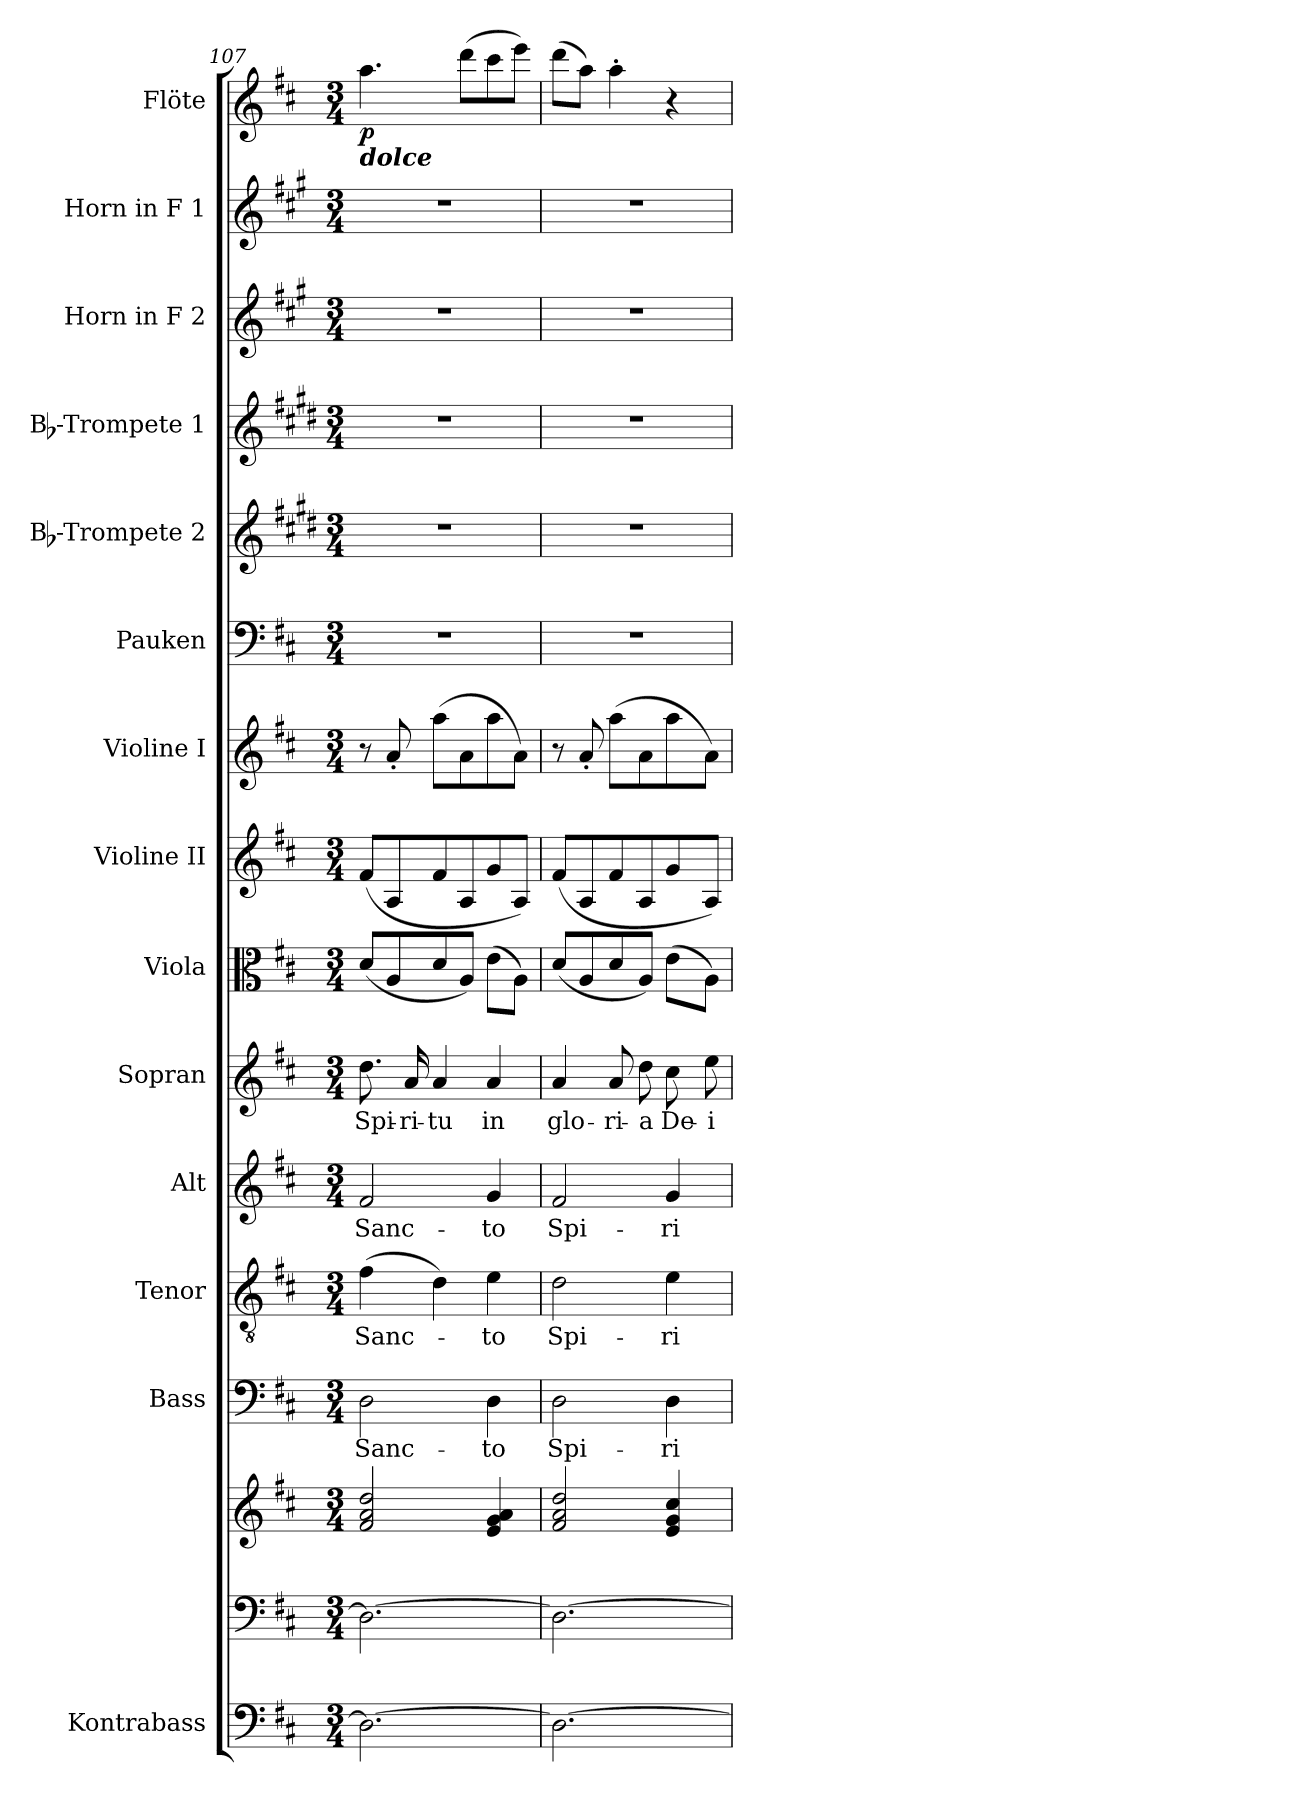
**kern	**kern	**kern	**kern	**text	**kern	**text	**kern	**text	**kern	**text	**kern	**kern	**kern	**kern	**kern	**kern	**kern	**kern	**kern	**dynam
*part15	*part14	*part14	*part13	*part13	*part12	*part12	*part11	*part11	*part10	*part10	*part9	*part8	*part7	*part6	*part5	*part4	*part3	*part2	*part1	*part1
*staff16	*staff15	*staff14	*staff13	*staff13	*staff12	*staff12	*staff11	*staff11	*staff10	*staff10	*staff9	*staff8	*staff7	*staff6	*staff5	*staff4	*staff3	*staff2	*staff1	*staff1
*I"Kontrabass	*	*	*I"Bass	*	*I"Tenor	*	*I"Alt	*	*I"Sopran	*	*I"Viola	*I"Violine II	*I"Violine I	*I"Pauken	*I"Bb-Trompete 2	*I"Bb-Trompete 1	*I"Horn in F 2	*I"Horn in F 1	*I"Flöte	*
*I'Kb.	*	*	*I'B.	*	*I'T.	*	*I'A.	*	*I'S.	*	*I'Vla.	*I'Vl. II	*I'Vl. I	*I'Pk.	*I'Bb Trp. 2	*I'Bb Trp. 1	*	*	*I'Fl.	*
*clefF4	*clefF4	*clefG2	*clefF4	*	*clefGv2	*	*clefG2	*	*clefG2	*	*clefC3	*clefG2	*clefG2	*clefF4	*clefG2	*clefG2	*clefG2	*clefG2	*clefG2	*
*ITrd7c12	*	*	*	*	*	*	*	*	*	*	*	*	*	*	*ITrd1c2	*ITrd1c2	*ITrd4c7	*ITrd4c7	*	*
*k[f#c#]	*k[f#c#]	*k[f#c#]	*k[f#c#]	*	*k[f#c#]	*	*k[f#c#]	*	*k[f#c#]	*	*k[f#c#]	*k[f#c#]	*k[f#c#]	*k[f#c#]	*k[f#c#]	*k[f#c#]	*k[f#c#]	*k[f#c#]	*k[f#c#]	*
*D:	*D:	*D:	*D:	*	*D:	*	*D:	*	*D:	*	*D:	*D:	*D:	*D:	*D:	*D:	*D:	*D:	*D:	*
*M3/4	*M3/4	*M3/4	*M3/4	*	*M3/4	*	*M3/4	*	*M3/4	*	*M3/4	*M3/4	*M3/4	*M3/4	*M3/4	*M3/4	*M3/4	*M3/4	*M3/4	*
=107	=107	=107	=107	=107	=107	=107	=107	=107	=107	=107	=107	=107	=107	=107	=107	=107	=107	=107	=107	=107
!	!	!	!	!	!	!	!	!	!	!	!	!	!	!	!	!	!	!	!LO:TX:b:Bi:t=dolce	!
!	!	!	!	!LO:LY:b	!	!LO:LY:b	!	!LO:LY:b	!	!LO:LY:b	!	!	!	!	!	!	!	!	!	!LO:DY:b
2.DD\_	2.D\_	2f#/ 2a/ 2dd/	2D\	Sanc-	(>4f#\	Sanc-	2f#/	Sanc-	8.dd\	Spi-	(<8d/L	(<8f#/L	8r	2.r	2.r	2.r	2.r	2.r	4.aa\	p
.	.	.	.	.	.	.	.	.	.	.	8A/	8A/	8a'</	.	.	.	.	.	.	.
!	!	!	!	!	!	!	!	!	!	!LO:LY:b	!	!	!	!	!	!	!	!	!	!
.	.	.	.	.	.	.	.	.	16a/	-ri-	.	.	.	.	.	.	.	.	.	.
!	!	!	!	!	!	!	!	!	!	!LO:LY:b	!	!	!	!	!	!	!	!	!	!
.	.	.	.	.	4d\)	.	.	.	4a/	-tu	8d/	8f#/	(>8aa\L	.	.	.	.	.	.	.
.	.	.	.	.	.	.	.	.	.	.	8A/J)	8A/	8a\	.	.	.	.	.	(>8ddd\L	.
!	!	!	!	!LO:LY:b	!	!LO:LY:b	!	!LO:LY:b	!	!LO:LY:b	!	!	!	!	!	!	!	!	!	!
.	.	4e/ 4g/ 4a/	4D\	-to	4e\	-to	4g/	-to	4a/	in	(>8e\L	8g/	8aa\	.	.	.	.	.	8ccc#\	.
.	.	.	.	.	.	.	.	.	.	.	8A\J)	8A/J)	8a\J)	.	.	.	.	.	8eee\J)	.
!!LO:PB:g=z
=108	=108	=108	=108	=108	=108	=108	=108	=108	=108	=108	=108	=108	=108	=108	=108	=108	=108	=108	=108	=108
!	!	!	!	!LO:LY:b	!	!LO:LY:b	!	!LO:LY:b	!	!LO:LY:b	!	!	!	!	!	!	!	!	!	!
2.DD\_	2.D\_	2f#/ 2a/ 2dd/	2D\	Spi-	2d\	Spi-	2f#/	Spi-	4a/	glo-	(<8d/L	(<8f#/L	8r	2.r	2.r	2.r	2.r	2.r	(>8ddd\L	.
.	.	.	.	.	.	.	.	.	.	.	8A/	8A/	8a'</	.	.	.	.	.	8aa\J)	.
!	!	!	!	!	!	!	!	!	!	!LO:LY:b	!	!	!	!	!	!	!	!	!	!
.	.	.	.	.	.	.	.	.	8a/	-ri-	8d/	8f#/	(>8aa\L	.	.	.	.	.	4aa'>\	.
!	!	!	!	!	!	!	!	!	!	!LO:LY:b	!	!	!	!	!	!	!	!	!	!
.	.	.	.	.	.	.	.	.	8dd\	-a	8A/J)	8A/	8a\	.	.	.	.	.	.	.
!	!	!	!	!LO:LY:b	!	!LO:LY:b	!	!LO:LY:b	!	!LO:LY:b	!	!	!	!	!	!	!	!	!	!
.	.	4e/ 4g/ 4cc#/	4D\	-ri-	4e\	-ri-	4g/	-ri-	8cc#\	De-	(>8e\L	8g/	8aa\	.	.	.	.	.	4r	.
!	!	!	!	!	!	!	!	!	!	!LO:LY:b	!	!	!	!	!	!	!	!	!	!
.	.	.	.	.	.	.	.	.	8ee\	-i	8A\J)	8A/J)	8a\J)	.	.	.	.	.	.	.
=	=	=	=	=	=	=	=	=	=	=	=	=	=	=	=	=	=	=	=	=
*-	*-	*-	*-	*-	*-	*-	*-	*-	*-	*-	*-	*-	*-	*-	*-	*-	*-	*-	*-	*-
